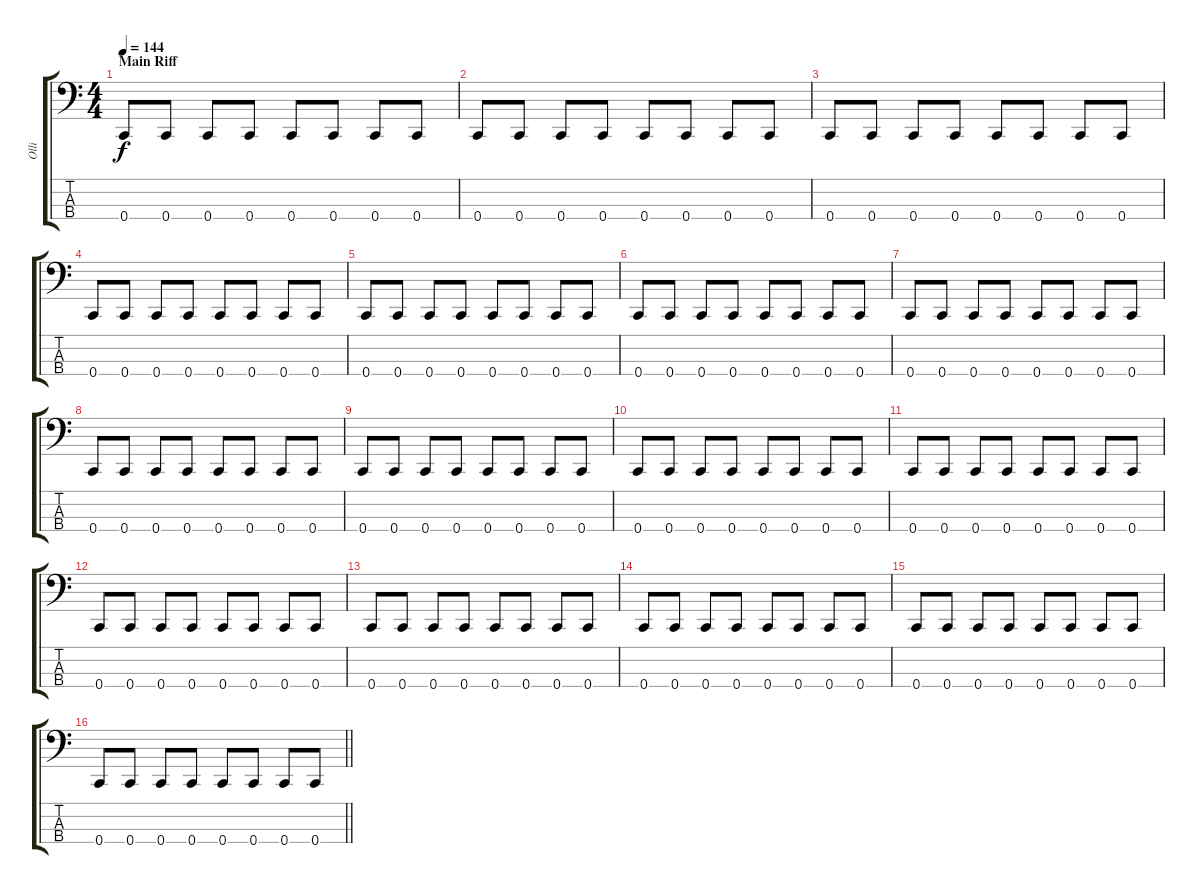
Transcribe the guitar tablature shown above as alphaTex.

\track ("Olli" "Olli") {instrument electricbassfinger}
\staff {score tabs}
\tuning (F2 C2 G1 C1) {hide}
\ts (4 4)
\section ("" "Main Riff")
\tempo 144
\clef f4
\ks c
0.4.8{dy f} 0.4.8 0.4.8 0.4.8 0.4.8 0.4.8 0.4.8 0.4.8 |
0.4.8 0.4.8 0.4.8 0.4.8 0.4.8 0.4.8 0.4.8 0.4.8 |
0.4.8 0.4.8 0.4.8 0.4.8 0.4.8 0.4.8 0.4.8 0.4.8 |
0.4.8 0.4.8 0.4.8 0.4.8 0.4.8 0.4.8 0.4.8 0.4.8 |
0.4.8 0.4.8 0.4.8 0.4.8 0.4.8 0.4.8 0.4.8 0.4.8 |
0.4.8 0.4.8 0.4.8 0.4.8 0.4.8 0.4.8 0.4.8 0.4.8 |
0.4.8 0.4.8 0.4.8 0.4.8 0.4.8 0.4.8 0.4.8 0.4.8 |
0.4.8 0.4.8 0.4.8 0.4.8 0.4.8 0.4.8 0.4.8 0.4.8 |
0.4.8 0.4.8 0.4.8 0.4.8 0.4.8 0.4.8 0.4.8 0.4.8 |
0.4.8 0.4.8 0.4.8 0.4.8 0.4.8 0.4.8 0.4.8 0.4.8 |
0.4.8 0.4.8 0.4.8 0.4.8 0.4.8 0.4.8 0.4.8 0.4.8 |
0.4.8 0.4.8 0.4.8 0.4.8 0.4.8 0.4.8 0.4.8 0.4.8 |
0.4.8 0.4.8 0.4.8 0.4.8 0.4.8 0.4.8 0.4.8 0.4.8 |
0.4.8 0.4.8 0.4.8 0.4.8 0.4.8 0.4.8 0.4.8 0.4.8 |
0.4.8 0.4.8 0.4.8 0.4.8 0.4.8 0.4.8 0.4.8 0.4.8 |
\barLineRight lightlight
0.4.8 0.4.8 0.4.8 0.4.8 0.4.8 0.4.8 0.4.8 0.4.8
